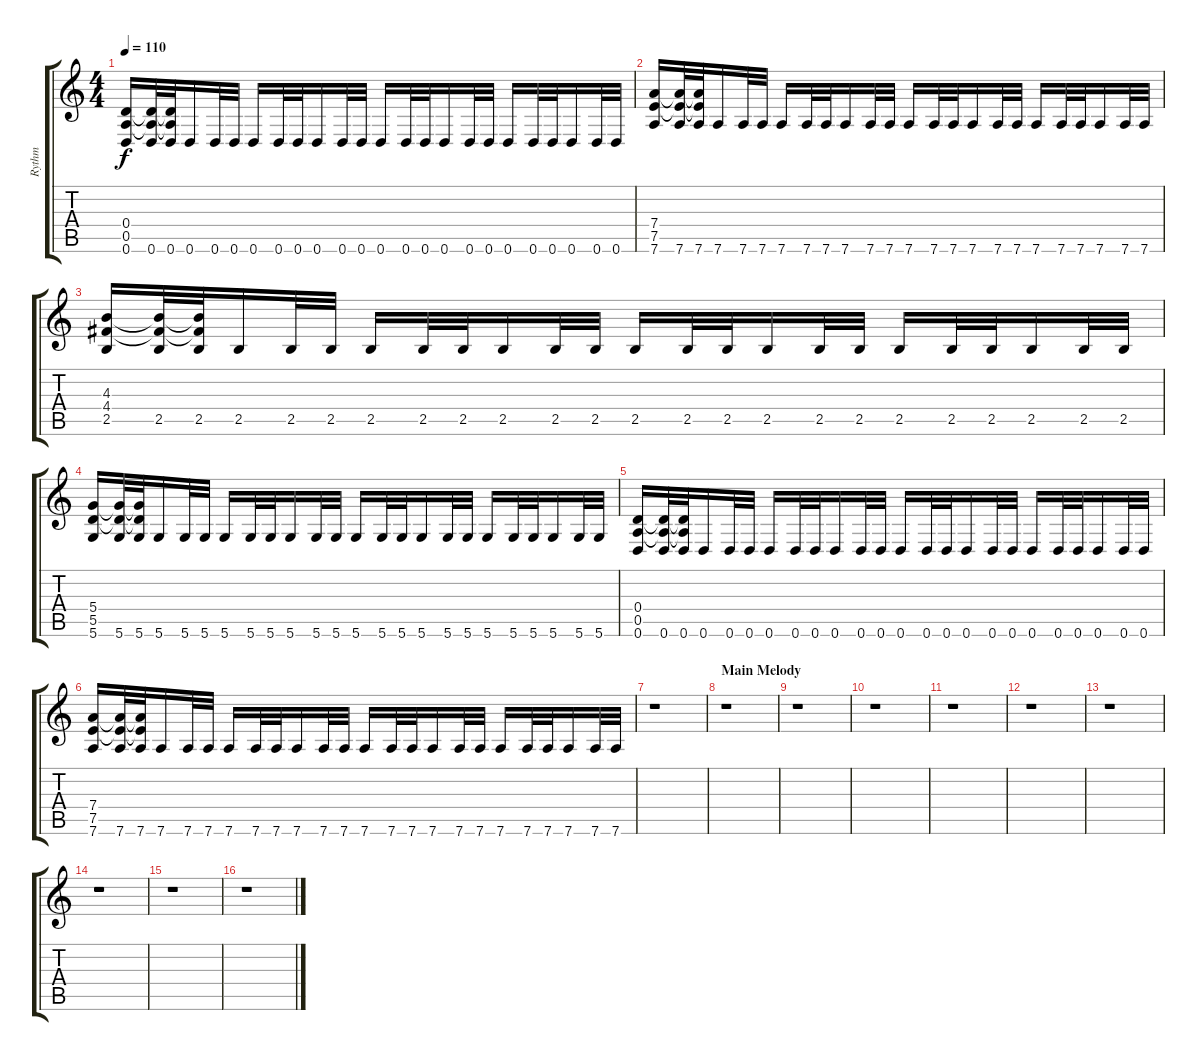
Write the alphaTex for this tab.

\track ("Rythm" "Rythm") {instrument distortionguitar}
\staff {score tabs}
\tuning (E4 B3 G3 D3 A2 D2) {hide}
\ts (4 4)
\tempo 110
\clef g2
\ks c
(0.4 0.5 0.6).16{dy f} (0.4{t} 0.5{t} 0.6).32 (0.4{t} 0.5{t} 0.6).32 0.6.16 0.6.32 0.6.32 0.6.16 0.6.32 0.6.32 0.6.16 0.6.32 0.6.32 0.6.16 0.6.32 0.6.32 0.6.16 0.6.32 0.6.32 0.6.16 0.6.32 0.6.32 0.6.16 0.6.32 0.6.32 |
(7.4 7.5 7.6).16 (7.4{t} 7.5{t} 7.6).32 (7.4{t} 7.5{t} 7.6).32 7.6.16 7.6.32 7.6.32 7.6.16 7.6.32 7.6.32 7.6.16 7.6.32 7.6.32 7.6.16 7.6.32 7.6.32 7.6.16 7.6.32 7.6.32 7.6.16 7.6.32 7.6.32 7.6.16 7.6.32 7.6.32 |
(4.3 4.4 2.5).16 (4.3{t} 4.4{t} 2.5).32 (4.3{t} 4.4{t} 2.5).32 2.5.16 2.5.32 2.5.32 2.5.16 2.5.32 2.5.32 2.5.16 2.5.32 2.5.32 2.5.16 2.5.32 2.5.32 2.5.16 2.5.32 2.5.32 2.5.16 2.5.32 2.5.32 2.5.16 2.5.32 2.5.32 |
(5.4 5.5 5.6).16 (5.4{t} 5.5{t} 5.6).32 (5.4{t} 5.5{t} 5.6).32 5.6.16 5.6.32 5.6.32 5.6.16 5.6.32 5.6.32 5.6.16 5.6.32 5.6.32 5.6.16 5.6.32 5.6.32 5.6.16 5.6.32 5.6.32 5.6.16 5.6.32 5.6.32 5.6.16 5.6.32 5.6.32 |
(0.4 0.5 0.6).16 (0.4{t} 0.5{t} 0.6).32 (0.4{t} 0.5{t} 0.6).32 0.6.16 0.6.32 0.6.32 0.6.16 0.6.32 0.6.32 0.6.16 0.6.32 0.6.32 0.6.16 0.6.32 0.6.32 0.6.16 0.6.32 0.6.32 0.6.16 0.6.32 0.6.32 0.6.16 0.6.32 0.6.32 |
(7.4 7.5 7.6).16 (7.4{t} 7.5{t} 7.6).32 (7.4{t} 7.5{t} 7.6).32 7.6.16 7.6.32 7.6.32 7.6.16 7.6.32 7.6.32 7.6.16 7.6.32 7.6.32 7.6.16 7.6.32 7.6.32 7.6.16 7.6.32 7.6.32 7.6.16 7.6.32 7.6.32 7.6.16 7.6.32 7.6.32 |
r.1 |
\section ("" "Main Melody")
r.1 |
r.1 |
r.1 |
r.1 |
r.1 |
r.1 |
r.1 |
r.1 |
r.1
